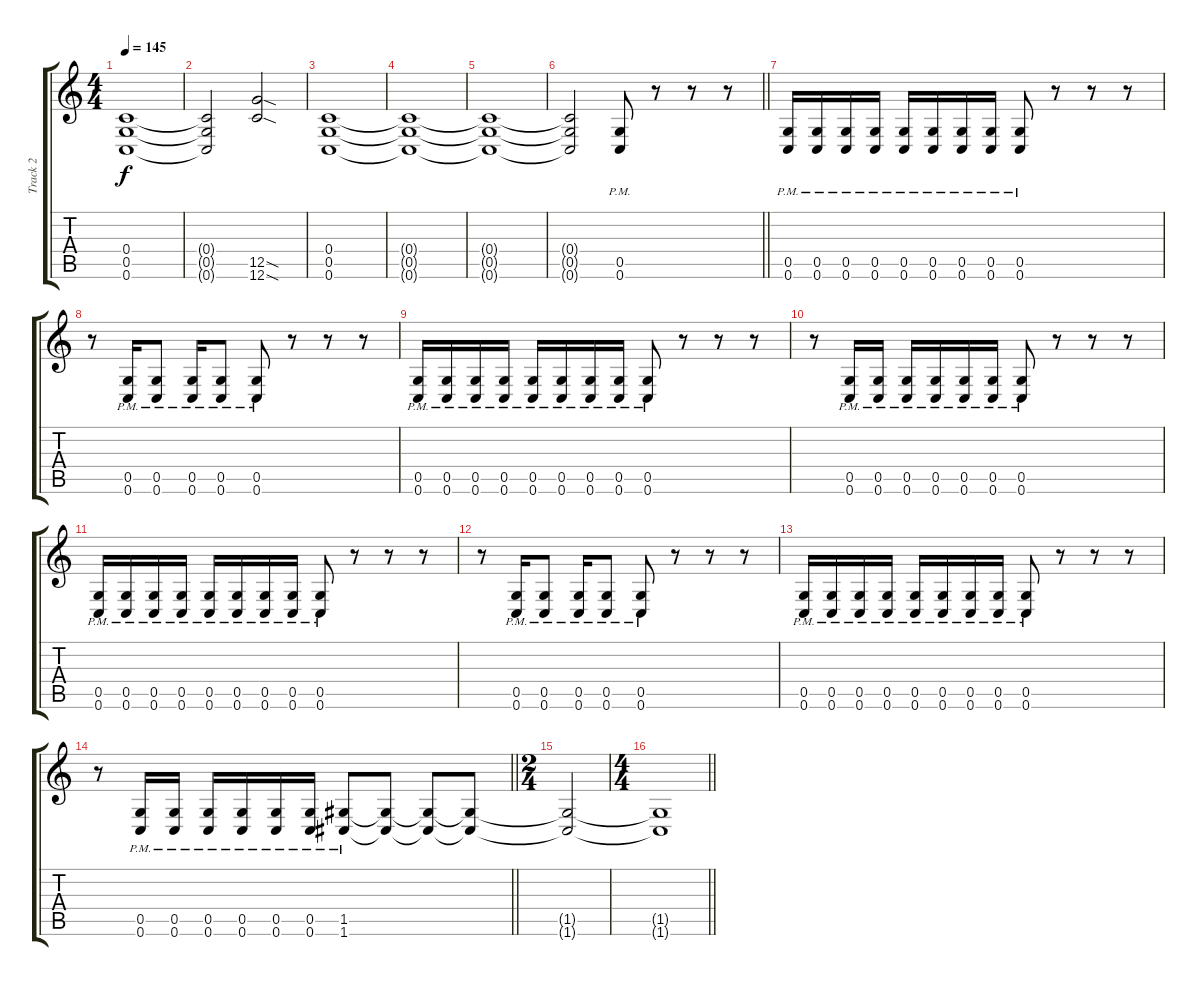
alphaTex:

\track ("Track 2" "Track 2") {instrument distortionguitar}
\staff {score tabs}
\tuning (D4 A3 F3 C3 G2 C2) {hide}
\ts (4 4)
\tempo 145
\clef g2
\ks c
(0.4{t} 0.5{t} 0.6{t}).1{dy f} |
(0.4{t} 0.5{t} 0.6{t}).2 (12.5{sod} 12.6{sod}).2 |
(0.4 0.5 0.6).1 |
(0.4{t} 0.5{t} 0.6{t}).1 |
(0.4{t} 0.5{t} 0.6{t}).1 |
\barLineRight lightlight
(0.4{t} 0.5{t} 0.6{t}).2 (0.5{pm} 0.6{pm}).8 r.8 r.8 r.8 |
\section ("" "")
(0.5{pm} 0.6{pm}).16 (0.5{pm} 0.6{pm}).16 (0.5{pm} 0.6{pm}).16 (0.5{pm} 0.6{pm}).16 (0.5{pm} 0.6{pm}).16 (0.5{pm} 0.6{pm}).16 (0.5{pm} 0.6{pm}).16 (0.5{pm} 0.6{pm}).16 (0.5{pm} 0.6{pm}).8 r.8 r.8 r.8 |
r.8 (0.5{pm} 0.6{pm}).16 (0.5{pm} 0.6{pm}).8 (0.5{pm} 0.6{pm}).16 (0.5{pm} 0.6{pm}).8 (0.5{pm} 0.6{pm}).8 r.8 r.8 r.8 |
(0.5{pm} 0.6{pm}).16 (0.5{pm} 0.6{pm}).16 (0.5{pm} 0.6{pm}).16 (0.5{pm} 0.6{pm}).16 (0.5{pm} 0.6{pm}).16 (0.5{pm} 0.6{pm}).16 (0.5{pm} 0.6{pm}).16 (0.5{pm} 0.6{pm}).16 (0.5{pm} 0.6{pm}).8 r.8 r.8 r.8 |
r.8 (0.5{pm} 0.6{pm}).16 (0.5{pm} 0.6{pm}).16 (0.5{pm} 0.6{pm}).16 (0.5{pm} 0.6{pm}).16 (0.5{pm} 0.6{pm}).16 (0.5{pm} 0.6{pm}).16 (0.5{pm} 0.6{pm}).8 r.8 r.8 r.8 |
(0.5{pm} 0.6{pm}).16 (0.5{pm} 0.6{pm}).16 (0.5{pm} 0.6{pm}).16 (0.5{pm} 0.6{pm}).16 (0.5{pm} 0.6{pm}).16 (0.5{pm} 0.6{pm}).16 (0.5{pm} 0.6{pm}).16 (0.5{pm} 0.6{pm}).16 (0.5{pm} 0.6{pm}).8 r.8 r.8 r.8 |
r.8 (0.5{pm} 0.6{pm}).16 (0.5{pm} 0.6{pm}).8 (0.5{pm} 0.6{pm}).16 (0.5{pm} 0.6{pm}).8 (0.5{pm} 0.6{pm}).8 r.8 r.8 r.8 |
(0.5{pm} 0.6{pm}).16 (0.5{pm} 0.6{pm}).16 (0.5{pm} 0.6{pm}).16 (0.5{pm} 0.6{pm}).16 (0.5{pm} 0.6{pm}).16 (0.5{pm} 0.6{pm}).16 (0.5{pm} 0.6{pm}).16 (0.5{pm} 0.6{pm}).16 (0.5{pm} 0.6{pm}).8 r.8 r.8 r.8 |
\barLineRight lightlight
r.8 (0.5{pm} 0.6{pm}).16 (0.5{pm} 0.6{pm}).16 (0.5{pm} 0.6{pm}).16 (0.5{pm} 0.6{pm}).16 (0.5{pm} 0.6{pm}).16 (0.5{pm} 0.6{pm}).16 (1.5{pm} 1.6{pm}).8 (1.5{t} 1.6{t}).8 (1.5{t} 1.6{t}).8 (1.5{t} 1.6{t}).8 |
\ts (2 4)
\section ("" "")
(1.5{t} 1.6{t}).2 |
\ts (4 4)
\barLineRight lightlight
(1.5{t} 1.6{t}).1
